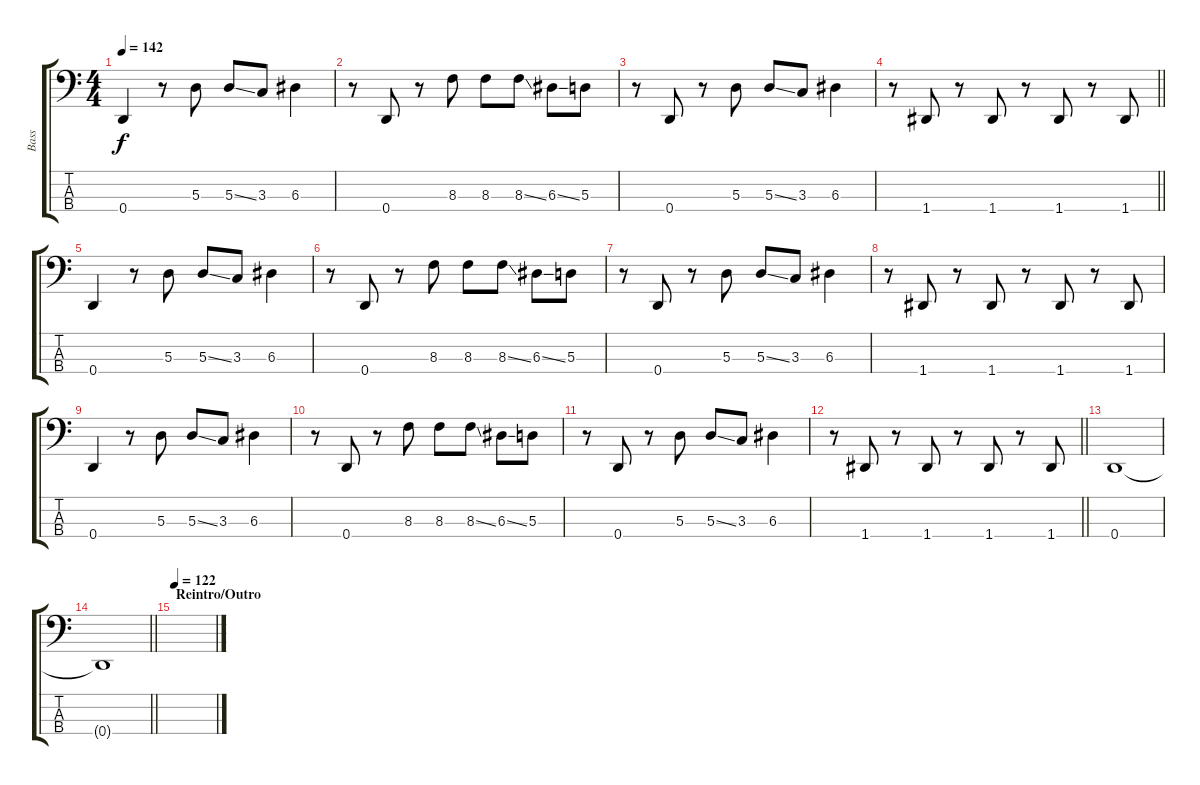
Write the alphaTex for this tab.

\track ("Bass" "Bass") {instrument electricbasspick}
\staff {score tabs}
\tuning (G2 D2 A1 D1) {hide}
\ts (4 4)
\tempo 142
\clef f4
\ks c
0.4.4{dy f} r.8 5.3.8 5.3{ss}.8 3.3.8 6.3.4 |
r.8 0.4.8 r.8 8.3.8 8.3.8 8.3{ss}.8 6.3{ss}.8 5.3.8 |
r.8 0.4.8 r.8 5.3.8 5.3{ss}.8 3.3.8 6.3.4 |
\barLineRight lightlight
r.8 1.4.8 r.8 1.4.8 r.8 1.4.8 r.8 1.4.8 |
\section ("" "")
0.4.4 r.8 5.3.8 5.3{ss}.8 3.3.8 6.3.4 |
r.8 0.4.8 r.8 8.3.8 8.3.8 8.3{ss}.8 6.3{ss}.8 5.3.8 |
r.8 0.4.8 r.8 5.3.8 5.3{ss}.8 3.3.8 6.3.4 |
r.8 1.4.8 r.8 1.4.8 r.8 1.4.8 r.8 1.4.8 |
0.4.4 r.8 5.3.8 5.3{ss}.8 3.3.8 6.3.4 |
r.8 0.4.8 r.8 8.3.8 8.3.8 8.3{ss}.8 6.3{ss}.8 5.3.8 |
r.8 0.4.8 r.8 5.3.8 5.3{ss}.8 3.3.8 6.3.4 |
\barLineRight lightlight
r.8 1.4.8 r.8 1.4.8 r.8 1.4.8 r.8 1.4.8 |
\section ("" "")
0.4.1 |
\barLineRight lightlight
0.4{t}.1 |
\section ("" "Reintro/Outro")
\tempo 122
